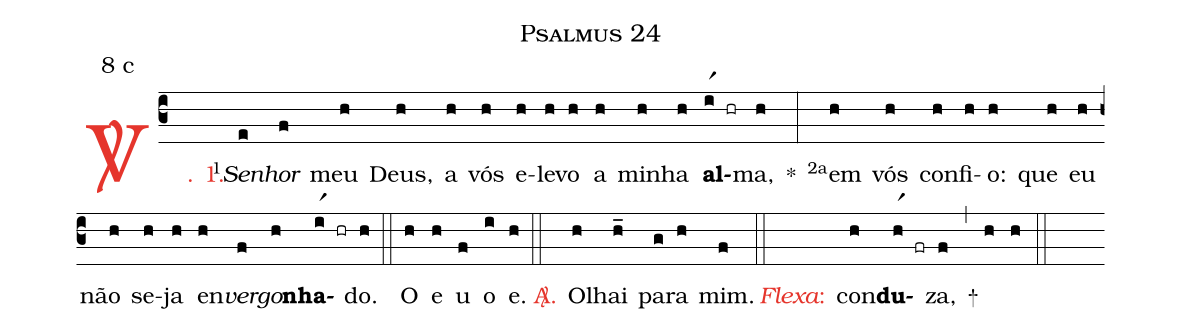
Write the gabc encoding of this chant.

name: Psalmus 24;
mode: 8;
mode-differentia: c;
%%
(c3)

<c><sp>V/</sp>. 1.</c>() <v>\VSup{1}</v><i>Se</i>(e)<i>nhor</i>(f) meu(h) Deus,(h) a(h) vós(h) e(h)le(h)vo(h) a(h) mi(h)nha(h) <b>al</b>(ir1 hr)ma,(h) *(:) <v>\VSup{2a}</v>em(h) vós(h) con(h)fi(h)o:(h) que(h) eu(h) não(h) se(h)ja(h) en(h)<i>ver</i>(f)<i>go</i>(h)<b>nha</b>(ir1 hr)do.(h) (::)

<eu>O(h) e(h) u(f) o(i) e.</eu>(h) (::)

<nlba><c><sp>A/</sp>.</c>() O</nlba>(h)lhai(h_) pa(g)ra(h) mim.(f) (::)

<nlba><c><i>Flexa</i>:</c>() con</nlba>(h)<b>du</b>(hr1 fr)za,(f) +(,) (h) (h) (::)
